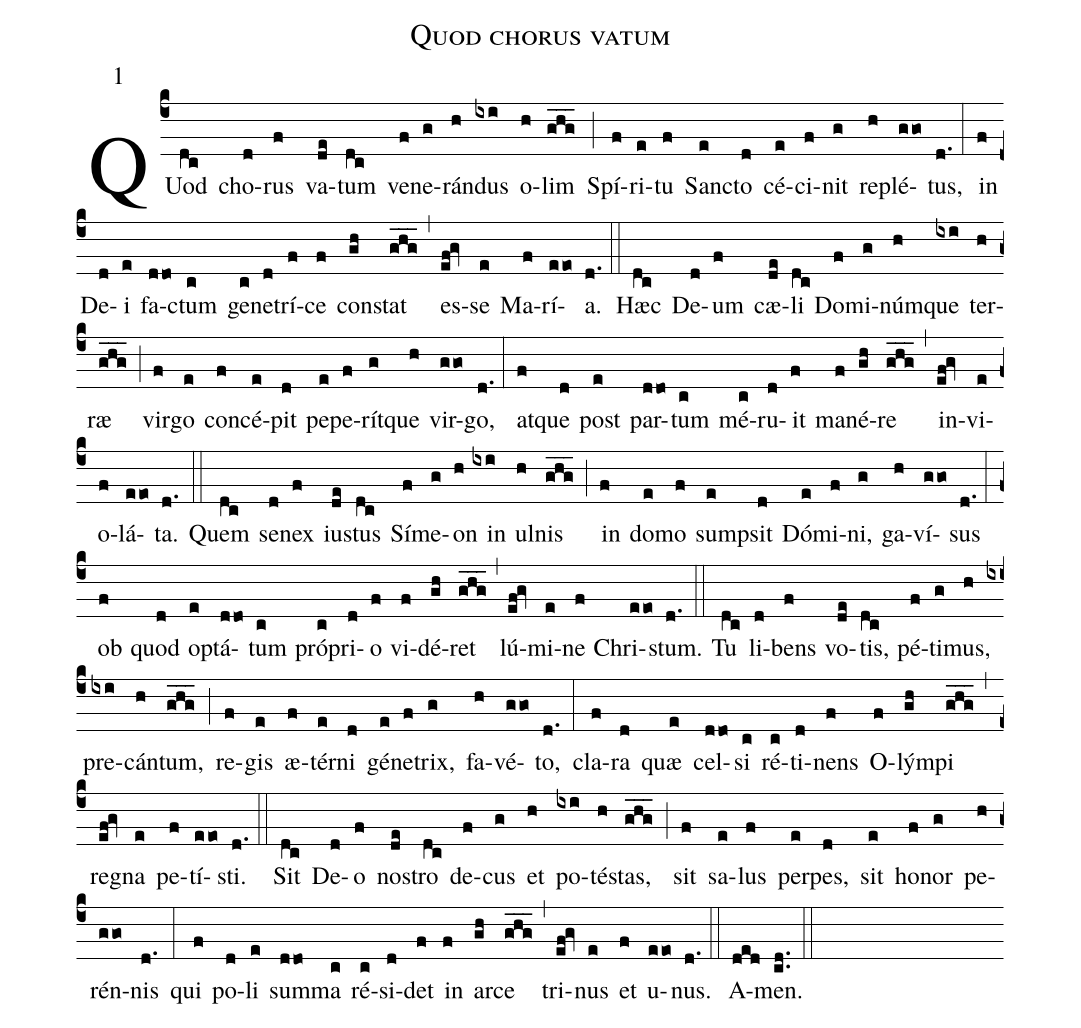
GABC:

name: Quod chorus vatum;
mode: 1;
%%
(c4)
QUod(dc) cho(d)rus(f) va(de)tum(dc) ve(f)ne(g)rán(h)dus(ixi) o(h)lim(ghg___) (;)
Spí(f)ri(e)tu(f) San(e)cto(d) cé(e)ci(f)nit(g) re(h)plé(ggo)tus,(d.) (:)
in(f) De(d)i(e) fa(ddo)ctum(c) ge(c)ne(d)trí(f)ce(f) con(gh)stat(ghg___) (,)
es(ef!gv)se(e) Ma(f)rí(eeo)a.(d.) (::)

Hæc(dc) De(d)um(f) cæ(de)li(dc) Do(f)mi(g)núm(h)que(ixi) ter(h)ræ(ghg___) (;)
vir(f)go(e) con(f)cé(e)pit(d) pe(e)pe(f)rít(g)que(h) vir(ggo)go,(d.) (:)
at(f)que(d) post(e) par(ddo)tum(c) mé(c)ru(d)it(f) ma(f)né(gh)re(ghg___) (,)
in(ef!gv)vi(e)o(f)lá(eeo)ta.(d.) (::)

Quem(dc) se(d)nex(f) iu(de)stus(dc) Sí(f)me(g)on(h) in(ixi) ul(h)nis(ghg___) (;)
in(f) do(e)mo(f) sum(e)psit(d) Dó(e)mi(f)ni,(g) ga(h)ví(ggo)sus(d.) (:)
ob(f) quod(d) op(e)tá(ddo)tum(c) pró(c)pri(d)o(f) vi(f)dé(gh)ret(ghg___) (,)
lú(ef!gv)mi(e)ne(f) Chri(eeo)stum.(d.) (::)

Tu(dc) li(d)bens(f) vo(de)tis,(dc) pé(f)ti(g)mus,(h) pre(ixi)cán(h)tum,(ghg___) (;)
re(f)gis(e) æ(f)tér(e)ni(d) gé(e)ne(f)trix,(g) fa(h)vé(ggo)to,(d.) (:)
cla(f)ra(d) quæ(e) cel(ddo)si(c) ré(c)ti(d)nens(f) O(f)lým(gh)pi(ghg___) (,)
re(ef!gv)gna(e) pe(f)tí(eeo)sti.(d.) (::)

Sit(dc) De(d)o(f) no(de)stro(dc) de(f)cus(g) et(h) po(ixi)té(h)stas,(ghg___) (;)
sit(f) sa(e)lus(f) per(e)pes,(d) sit(e) ho(f)nor(g) pe(h)rén(ggo)nis(d.) (:)
qui(f) po(d)li(e) sum(ddo)ma(c) ré(c)si(d)det(f) in(f) ar(gh)ce(ghg___) (,)
tri(ef!gv)nus(e) et(f) u(eeo)nus.(d.) (::)

A(ded)men.(cd..) (::)
